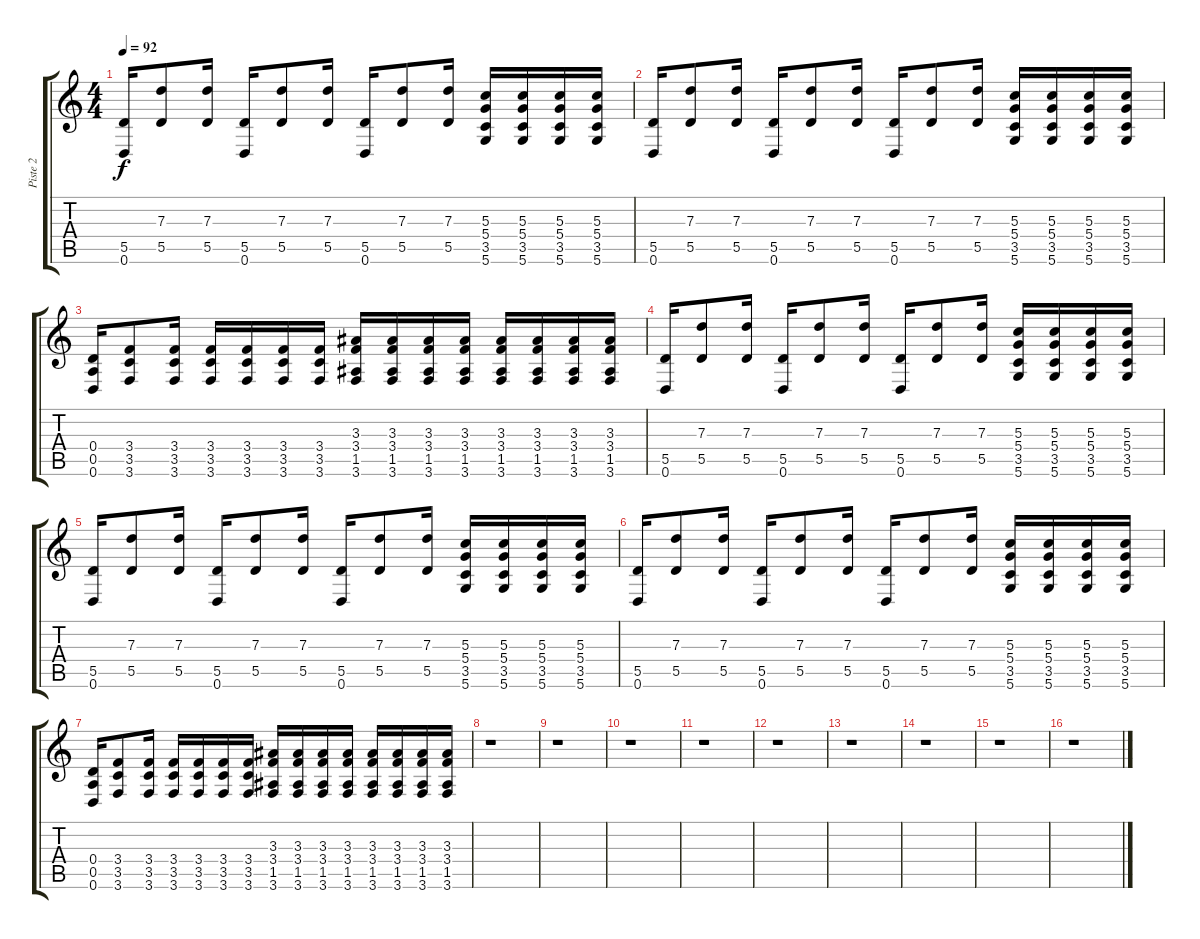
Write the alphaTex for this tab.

\track ("Piste 2" "Piste 2") {instrument distortionguitar}
\staff {score tabs}
\tuning (E4 B3 G3 D3 A2 D2) {hide}
\ts (4 4)
\tempo 92
\clef g2
\ks c
(5.5 0.6).16{dy f} (7.3 5.5).8 (7.3 5.5).16 (5.5 0.6).16 (7.3 5.5).8 (7.3 5.5).16 (5.5 0.6).16 (7.3 5.5).8 (7.3 5.5).16 (5.3 5.4 3.5 5.6).16 (5.3 5.4 3.5 5.6).16 (5.3 5.4 3.5 5.6).16 (5.3 5.4 3.5 5.6).16 |
(5.5 0.6).16 (7.3 5.5).8 (7.3 5.5).16 (5.5 0.6).16 (7.3 5.5).8 (7.3 5.5).16 (5.5 0.6).16 (7.3 5.5).8 (7.3 5.5).16 (5.3 5.4 3.5 5.6).16 (5.3 5.4 3.5 5.6).16 (5.3 5.4 3.5 5.6).16 (5.3 5.4 3.5 5.6).16 |
(0.4 0.5 0.6).16 (3.4 3.5 3.6).8 (3.4 3.5 3.6).16 (3.4 3.5 3.6).16 (3.4 3.5 3.6).16 (3.4 3.5 3.6).16 (3.4 3.5 3.6).16 (3.3 3.4 1.5 3.6).16 (3.3 3.4 1.5 3.6).16 (3.3 3.4 1.5 3.6).16 (3.3 3.4 1.5 3.6).16 (3.3 3.4 1.5 3.6).16 (3.3 3.4 1.5 3.6).16 (3.3 3.4 1.5 3.6).16 (3.3 3.4 1.5 3.6).16 |
(5.5 0.6).16 (7.3 5.5).8 (7.3 5.5).16 (5.5 0.6).16 (7.3 5.5).8 (7.3 5.5).16 (5.5 0.6).16 (7.3 5.5).8 (7.3 5.5).16 (5.3 5.4 3.5 5.6).16 (5.3 5.4 3.5 5.6).16 (5.3 5.4 3.5 5.6).16 (5.3 5.4 3.5 5.6).16 |
(5.5 0.6).16 (7.3 5.5).8 (7.3 5.5).16 (5.5 0.6).16 (7.3 5.5).8 (7.3 5.5).16 (5.5 0.6).16 (7.3 5.5).8 (7.3 5.5).16 (5.3 5.4 3.5 5.6).16 (5.3 5.4 3.5 5.6).16 (5.3 5.4 3.5 5.6).16 (5.3 5.4 3.5 5.6).16 |
(5.5 0.6).16 (7.3 5.5).8 (7.3 5.5).16 (5.5 0.6).16 (7.3 5.5).8 (7.3 5.5).16 (5.5 0.6).16 (7.3 5.5).8 (7.3 5.5).16 (5.3 5.4 3.5 5.6).16 (5.3 5.4 3.5 5.6).16 (5.3 5.4 3.5 5.6).16 (5.3 5.4 3.5 5.6).16 |
(0.4 0.5 0.6).16 (3.4 3.5 3.6).8 (3.4 3.5 3.6).16 (3.4 3.5 3.6).16 (3.4 3.5 3.6).16 (3.4 3.5 3.6).16 (3.4 3.5 3.6).16 (3.3 3.4 1.5 3.6).16 (3.3 3.4 1.5 3.6).16 (3.3 3.4 1.5 3.6).16 (3.3 3.4 1.5 3.6).16 (3.3 3.4 1.5 3.6).16 (3.3 3.4 1.5 3.6).16 (3.3 3.4 1.5 3.6).16 (3.3 3.4 1.5 3.6).16 |
r.1 |
r.1 |
r.1 |
r.1 |
r.1 |
r.1 |
r.1 |
r.1 |
r.1
